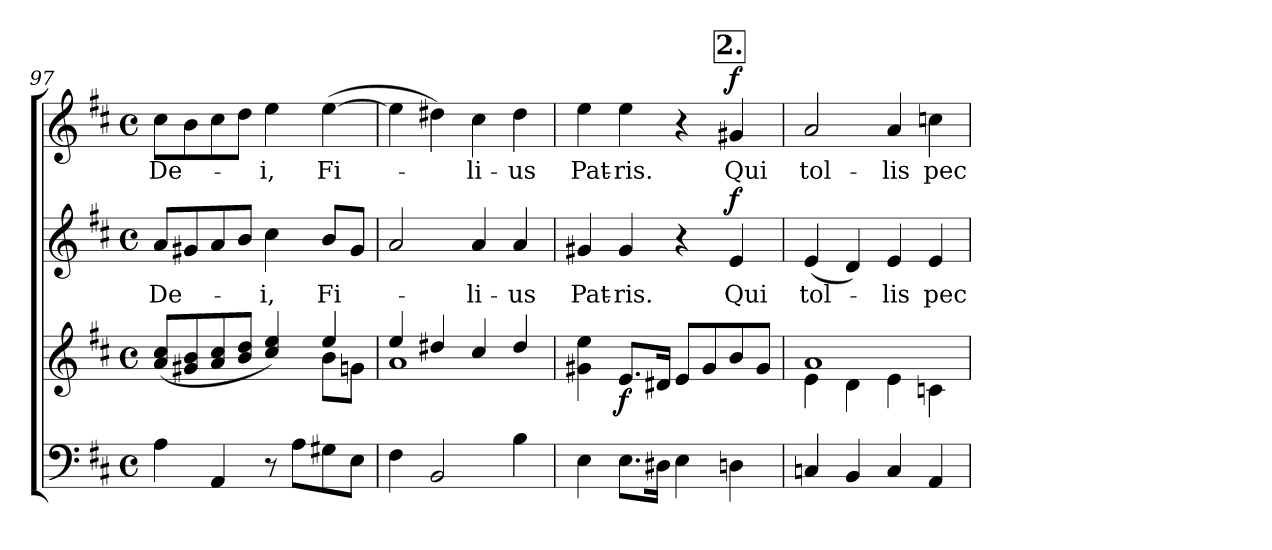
**kern	**kern	**dynam	**kern	**text	**dynam	**kern	**text	**dynam
*part3	*part3	*part3	*part2	*part2	*part2	*part1	*part1	*part1
*staff4	*staff3	*staff3/4	*staff2	*staff2	*staff2	*staff1	*staff1	*staff1
!!LO:LB:g=z
*clefF4	*clefG2	*	*clefG2	*	*	*clefG2	*	*
*ITrd1c2	*ITrd1c2	*	*ITrd1c2	*	*	*ITrd1c2	*	*
*k[]	*k[]	*	*k[]	*	*	*k[]	*	*
*C:	*C:	*	*C:	*	*	*C:	*	*
*M4/4	*M4/4	*	*M4/4	*	*	*M4/4	*	*
*met(c)	*met(c)	*	*met(c)	*	*	*met(c)	*	*
=97	=97	=97	=97	=97	=97	=97	=97	=97
*	*^	*	*	*	*	*	*	*
!	!	!	!	!	!LO:LY:b	!	!	!LO:LY:b	!
4G\	(>8g/ 8b/L	2.ryy	.	8g/L	De-	.	8b\L	De-	.
.	8f#X/ 8a/	.	.	8f#X/	.	.	8a\	.	.
4GG/	8g/ 8b/	.	.	8g/	.	.	8b\	.	.
.	8a/ 8cc/J	.	.	8a/J	.	.	8cc\J	.	.
!	!	!	!	!	!LO:LY:b	!	!	!LO:LY:b	!
8r	4b/ 4dd/)	.	.	4b\	-i,	.	4dd\	-i,	.
8G\L	.	.	.	.	.	.	.	.	.
!	!	!	!	!	!LO:LY:b	!	!	!LO:LY:b	!
8F#X\	4dd/	8a\L	.	8a/L	Fi-	.	(>[4dd\	Fi-	.
8D\J	.	8f\J	.	8f#/J	.	.	.	.	.
=98	=98	=98	=98	=98	=98	=98	=98	=98	=98
4E\	4dd/	1g	.	2g/	.	.	4dd\]	.	.
2AA/	4cc#X/	.	.	.	.	.	4cc#X\)	.	.
!	!	!	!	!	!LO:LY:b	!	!	!LO:LY:b	!
.	4b/	.	.	4g/	-li-	.	4b\	-li-	.
!	!	!	!	!	!LO:LY:b	!	!	!LO:LY:b	!
4A\	4cc#/	.	.	4g/	-us	.	4cc#\	-us	.
*	*v	*v	*	*	*	*	*	*	*
!!LO:REH:place=s1:a:t=2.:qo=3
=99	=99	=99	=99	=99	=99	=99	=99	=99
!	!	!	!	!LO:LY:b	!	!	!LO:LY:b	!
4D\	4f#X\ 4dd\	.	4f#X/	Pat-	.	4dd\	Pat-	.
!	!	!LO:DY:b	!	!LO:LY:b	!	!	!LO:LY:b	!
8.D\L	8.d/L	f	4f#/	-ris.	.	4dd\	-ris.	.
16C#X\Jk	16c#X/Jk	.	.	.	.	.	.	.
4D\	8d/L	.	4r	.	.	4r	.	.
.	8f#/	.	.	.	.	.	.	.
!	!	!	!	!LO:LY:b	!LO:DY:a	!	!LO:LY:b	!LO:DY:a
4Cn\	8a/	.	4d/	Qui	f	4f#X/	Qui	f
.	8f#/J	.	.	.	.	.	.	.
=100	=100	=100	=100	=100	=100	=100	=100	=100
*	*^	*	*	*	*	*	*	*
!	!	!	!	!	!LO:LY:b	!	!	!LO:LY:b	!
4BB-X/	1g	4d\	.	(<4d/	tol-	.	2g/	tol-	.
4AA/	.	4c\	.	4c/)	.	.	.	.	.
!	!	!	!	!	!LO:LY:b	!	!	!LO:LY:b	!
4BB-/	.	4d\	.	4d/	-lis	.	4g/	-lis	.
!	!	!	!	!	!LO:LY:b	!	!	!LO:LY:b	!
4GG/	.	4B-X\	.	4d/	pec-	.	4b-X\	pec-	.
*	*v	*v	*	*	*	*	*	*	*
=	=	=	=	=	=	=	=	=
*-	*-	*-	*-	*-	*-	*-	*-	*-
